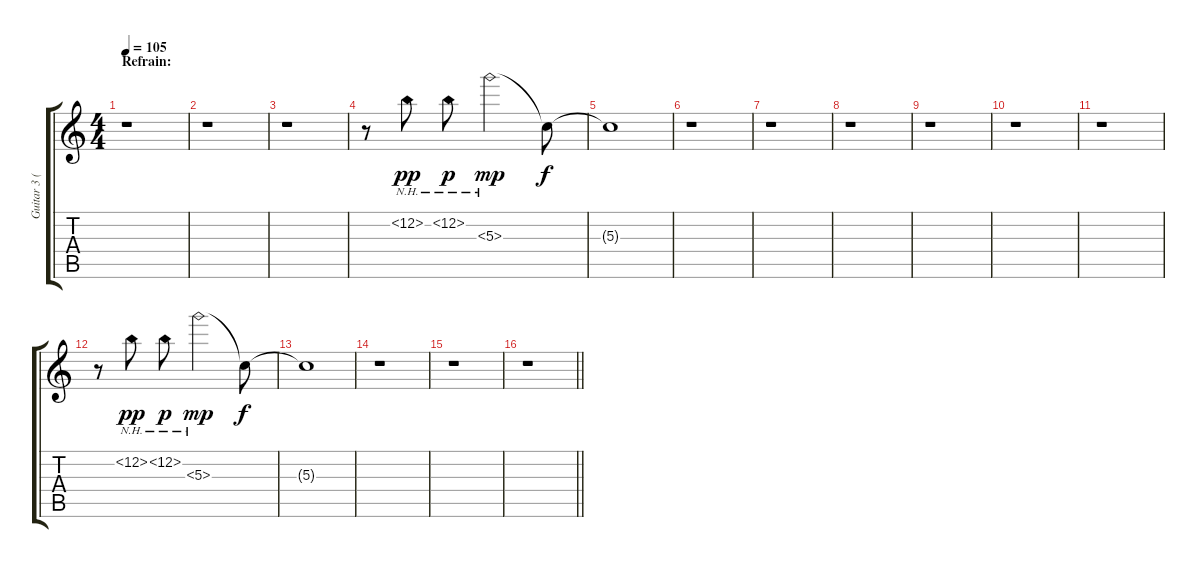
\track ("Guitar 3 (Electric)" "Guitar 3 (") {instrument distortionguitar}
\staff {score tabs}
\tuning (E4 B3 G3 D3 A2 E2) {hide}
\ts (4 4)
\section ("" "Refrain:")
\tempo 105
\clef g2
\ks c
r.1{dy f} |
r.1 |
r.1 |
r.8{volume 14} 12.2{nh}.8{dy pp} 13.2{nh}.8{dy p} 5.3{nh}.2{dy mp} 5.3{t}.8{dy f} |
5.3{t}.1 |
r.1{volume 10} |
r.1 |
r.1 |
r.1 |
r.1 |
r.1 |
r.8{volume 14} 12.2{nh}.8{dy pp} 13.2{nh}.8{dy p} 5.3{nh}.2{dy mp} 5.3{t}.8{dy f} |
5.3{t}.1 |
r.1{volume 10} |
r.1 |
\barLineRight lightlight
r.1
